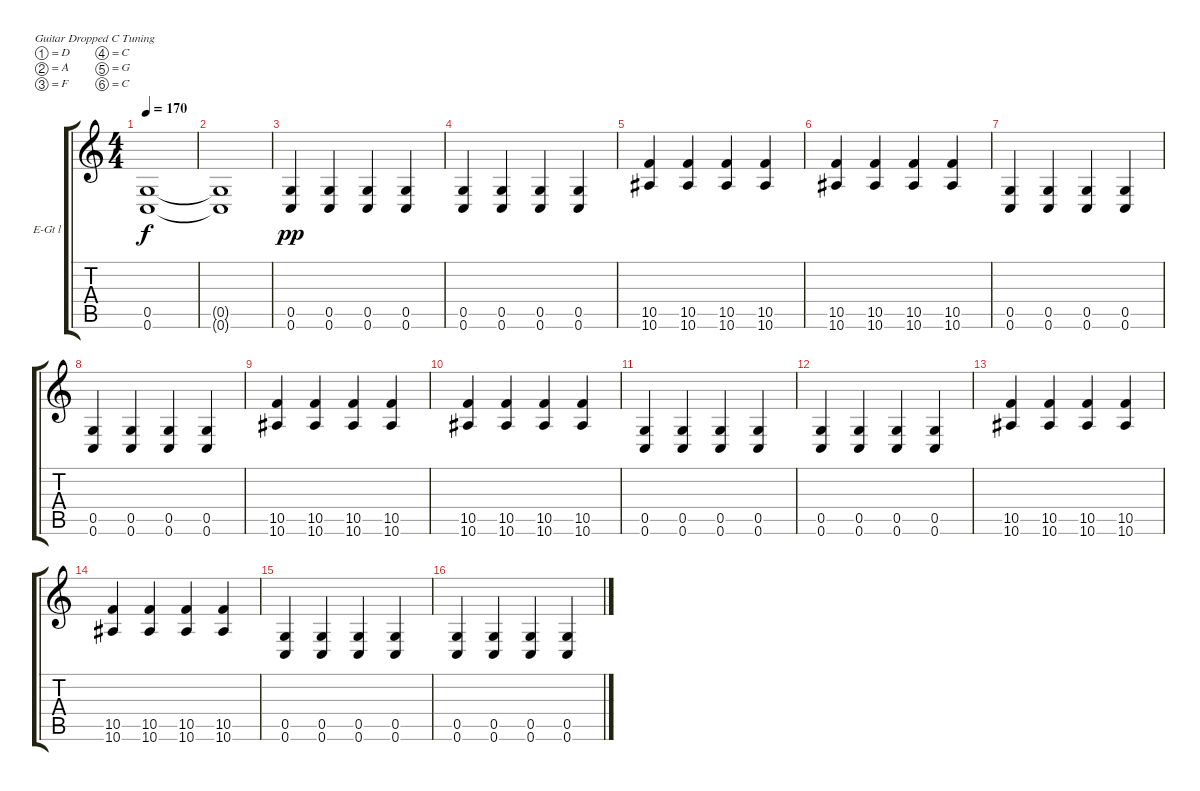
\defaultSystemsLayout 4
\bracketExtendMode groupsimilarinstruments
\firstSystemTrackNameOrientation horizontal
\otherSystemsTrackNameOrientation horizontal
\track ("Guitar l" "E-Gt l") {instrument overdrivenguitar}
\staff {score tabs}
\tuning (D4 A3 F3 C3 G2 C2)
\ts (4 4)
\tempo 170
\clef g2
\ks c
(0.6 0.5).1{dy f} |
(0.5{t} 0.6{t}).1 |
(0.6 0.5).4{dy pp} (0.5 0.6).4 (0.6 0.5).4 (0.5 0.6).4 |
(0.6 0.5).4 (0.5 0.6).4 (0.5 0.6).4 (0.5 0.6).4 |
(10.6 10.5).4 (10.6 10.5).4 (10.6 10.5).4 (10.6 10.5).4 |
(10.6 10.5).4 (10.6 10.5).4 (10.6 10.5).4 (10.6 10.5).4 |
(0.6 0.5).4 (0.5 0.6).4 (0.6 0.5).4 (0.5 0.6).4 |
(0.6 0.5).4 (0.5 0.6).4 (0.5 0.6).4 (0.5 0.6).4 |
(10.6 10.5).4 (10.6 10.5).4 (10.6 10.5).4 (10.6 10.5).4 |
(10.6 10.5).4 (10.6 10.5).4 (10.6 10.5).4 (10.6 10.5).4 |
(0.6 0.5).4 (0.5 0.6).4 (0.6 0.5).4 (0.5 0.6).4 |
(0.6 0.5).4 (0.5 0.6).4 (0.5 0.6).4 (0.5 0.6).4 |
(10.6 10.5).4 (10.6 10.5).4 (10.6 10.5).4 (10.6 10.5).4 |
(10.6 10.5).4 (10.6 10.5).4 (10.6 10.5).4 (10.6 10.5).4 |
(0.6 0.5).4 (0.5 0.6).4 (0.6 0.5).4 (0.5 0.6).4 |
(0.6 0.5).4 (0.5 0.6).4 (0.5 0.6).4 (0.5 0.6).4
